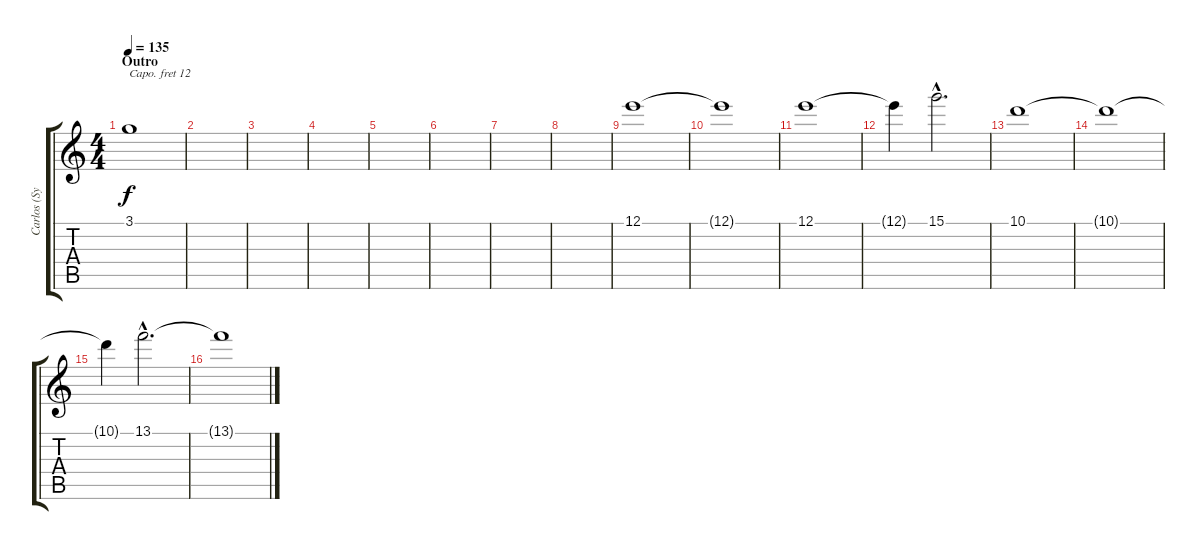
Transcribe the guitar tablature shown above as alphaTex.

\track ("Carlos (Synth Left)" "Carlos (Sy") {instrument stringensemble1}
\staff {score tabs}
\capo 12
\tuning (E4 B3 G3 D3 A2 E2) {hide}
\ts (4 4)
\section ("" "Outro")
\tempo 135
\clef g2
\ks c
3.1{t}.1{dy f} |
|
|
|
|
|
|
|
12.1.1{instrument stringensemble1} |
12.1{t}.1 |
12.1.1 |
12.1{t}.4 15.1{hac}.2{d} |
10.1.1 |
10.1{t}.1 |
10.1{t}.4 13.1{hac}.2{d} |
13.1{t}.1
